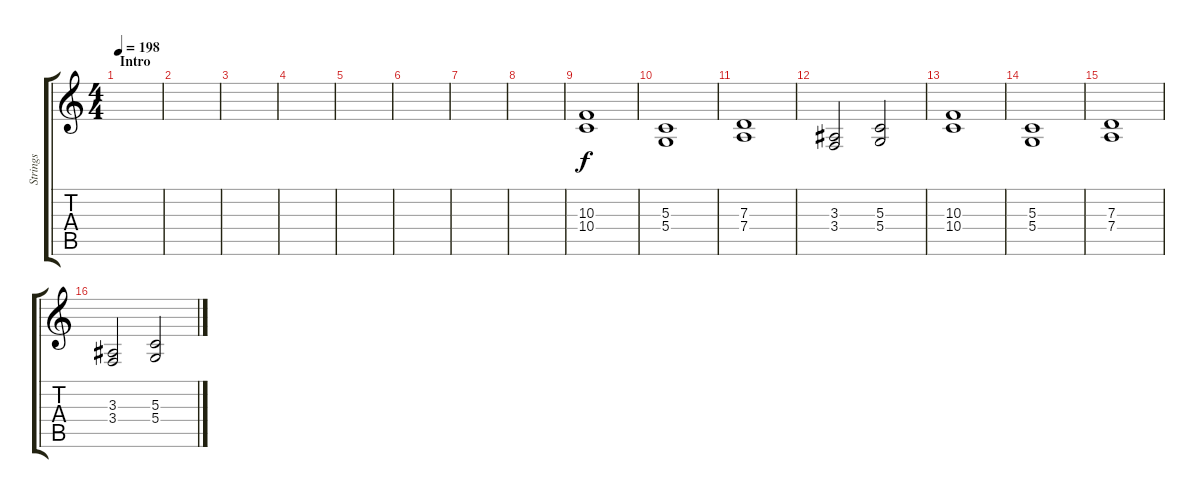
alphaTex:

\track ("Strings" "Strings") {instrument stringensemble1}
\staff {score tabs}
\tuning (E4 B3 G3 D3 A2 E2) {hide}
\ts (4 4)
\section ("" "Intro")
\tempo 198
\clef g2
\ks c
|
|
|
|
|
|
|
|
(10.3 10.4).1 |
(5.3 5.4).1 |
(7.3 7.4).1 |
(3.3 3.4).2 (5.3 5.4).2 |
(10.3 10.4).1 |
(5.3 5.4).1 |
(7.3 7.4).1 |
(3.3 3.4).2 (5.3 5.4).2
